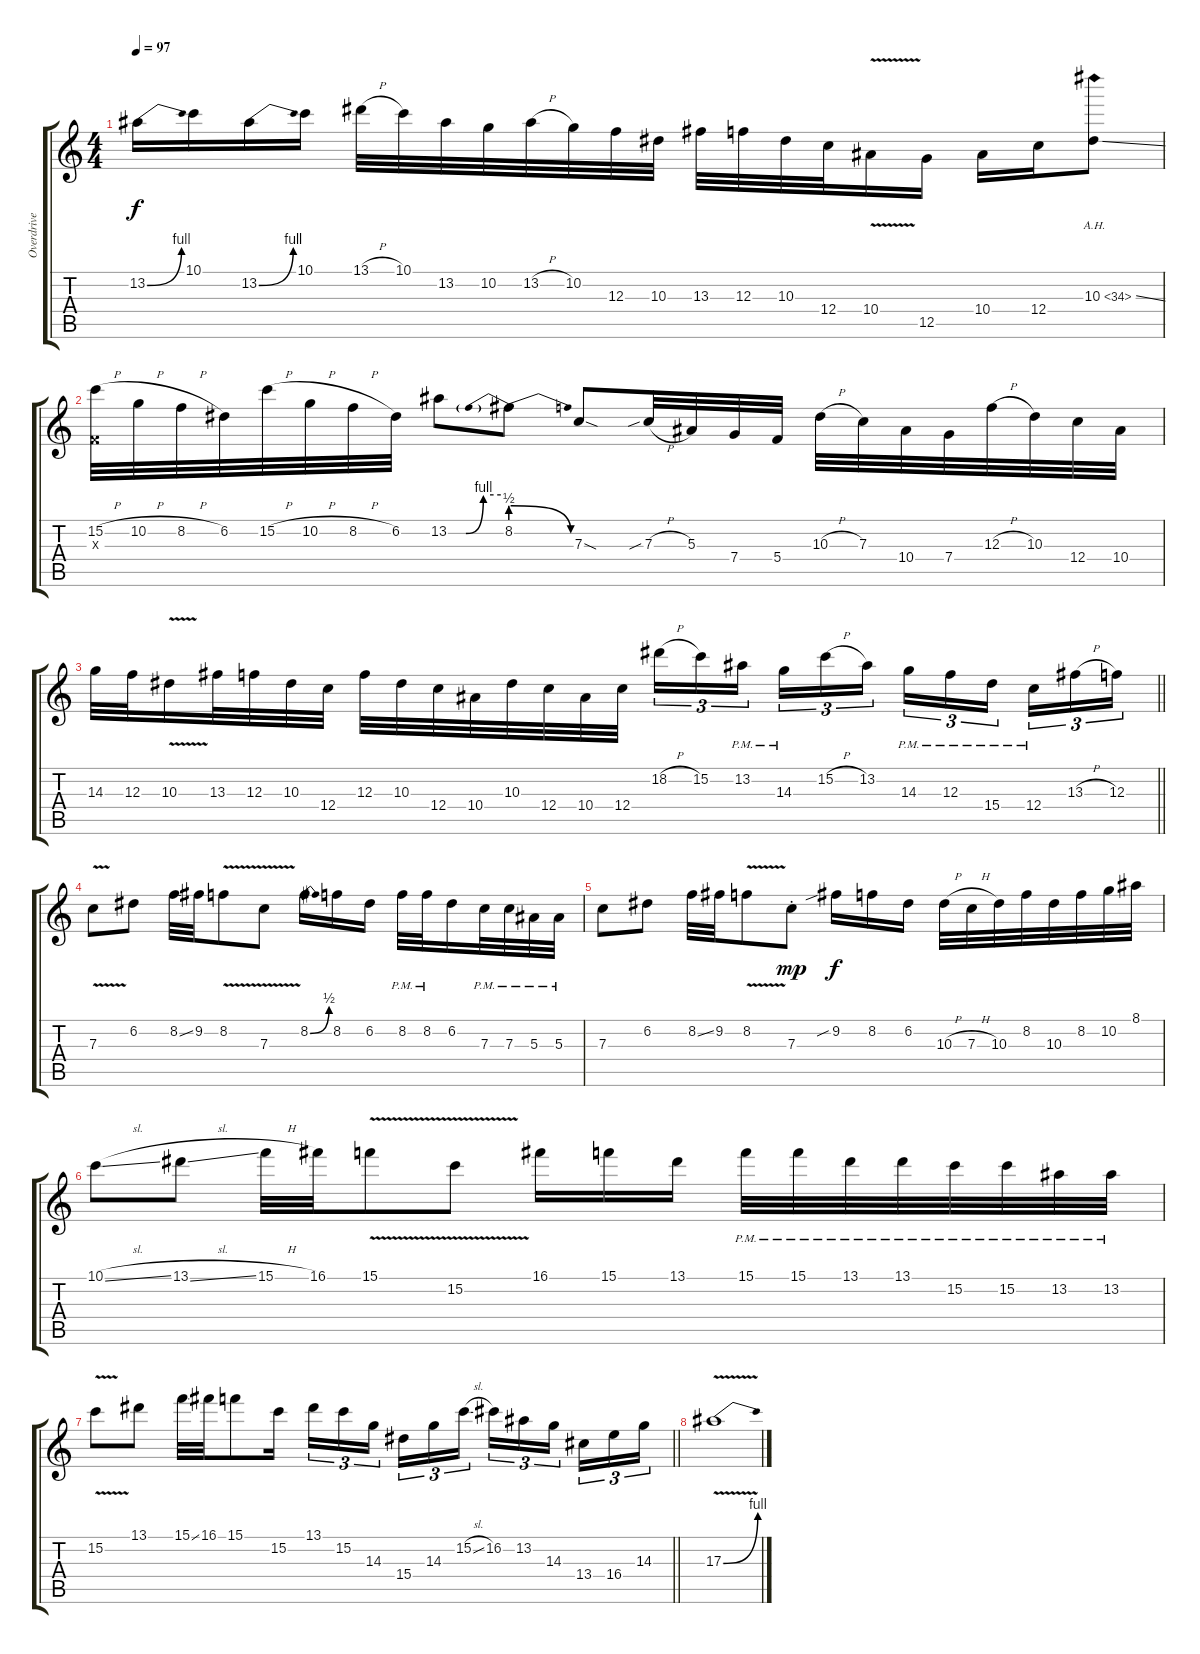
\track ("Overdrive" "Overdrive") {instrument distortionguitar}
\staff {score tabs}
\tuning (D4 A3 F3 C3 G2 C2) {hide}
\ts (4 4)
\tempo 97
\clef g2
\ks c
13.2{be (bend 0 0 60 4)}.16{dy f} 10.1.16 13.2{be (bend 0 0 60 4)}.16 10.1.16 13.1{h}.32 10.1.32 13.2.32 10.2.32 13.2{h}.32 10.2.32 12.3.32 10.3.32 13.3.32 12.3.32 10.3.32 12.4.32 10.4{v}.16 12.5.16 10.4.16 12.4.16 10.3{ah 24 ss}.8 |
(15.2{h} 0.3{x}).32 10.2{h}.32 8.2{h}.32 6.2.32 15.2{h}.32 10.2{h}.32 8.2{h}.32 6.2.32 13.2{be (custom 0 0 20 0 40 4 60 4)}.8 8.2{be (prebendrelease 0 2 60 0)}.8 7.3{sod}.8 7.3{sib h}.32 5.3.32 7.4.32 5.4.32 10.3{h}.32 7.3.32 10.4.32 7.4.32 12.3{h}.32 10.3.32 12.4.32 10.4.32 |
\barLineRight lightlight
14.3.32 12.3.32 10.3{v}.16 13.3.32 12.3.32 10.3.32 12.4.32 12.3.32 10.3.32 12.4.32 10.4.32 10.3.32 12.4.32 10.4.32 12.4.32 18.2{h}.16{tu (3 2)} 15.2.16{tu (3 2)} 13.2{pm}.16{tu (3 2) beam splitsecondary} 14.3{pm}.16{tu (3 2)} 15.2{h}.16{tu (3 2)} 13.2.16{tu (3 2)} 14.3{pm}.16{tu (3 2)} 12.3{pm}.16{tu (3 2)} 15.4{pm}.16{tu (3 2) beam splitsecondary} 12.4{pm}.16{tu (3 2)} 13.3{h}.16{tu (3 2)} 12.3.16{tu (3 2)} |
7.3{v}.8 6.2.8 8.2{ss}.32 9.2.32 8.2{v}.8 7.3{v}.8 8.2{be (bend 0 0 60 2)}.16 8.2.16 6.2.16 8.2{pm}.32 8.2{pm}.32 6.2.16 7.3{pm}.32 7.3{pm}.32 5.3{pm}.32 5.3{pm}.32 |
7.3.8 6.2.8 8.2{ss}.32 9.2.32 8.2{v}.8 7.3{st}.8{dy mp} 9.2{sib}.16{dy f} 8.2.16 6.2.16 10.3{h}.32 7.3{h}.32 10.3.32 8.2.32 10.3.32 8.2.32 10.2.32 8.1.32 |
10.1{sl}.8 13.1{sl}.8 15.1{h}.32 16.1.32 15.1{v}.8 15.2{v}.8 16.1.16 15.1.16 13.1.16 15.1{pm}.32 15.1{pm}.32 13.1{pm}.32 13.1{pm}.32 15.2{pm}.32 15.2{pm}.32 13.2{pm}.32 13.2{pm}.32 |
\barLineRight lightlight
15.2{v}.8 13.1.8 15.1{ss}.32 16.1.32 15.1.8 15.2.16 13.1.16{tu (3 2)} 15.2.16{tu (3 2)} 14.3.16{tu (3 2) beam splitsecondary} 15.4.16{tu (3 2)} 14.3.16{tu (3 2)} 15.2{sl}.16{tu (3 2)} 16.2.16{tu (3 2)} 13.2.16{tu (3 2)} 14.3.16{tu (3 2) beam splitsecondary} 13.4.16{tu (3 2)} 16.4.16{tu (3 2)} 14.3.16{tu (3 2)} |
17.3{be (bend 0 0 60 4) v}.1
